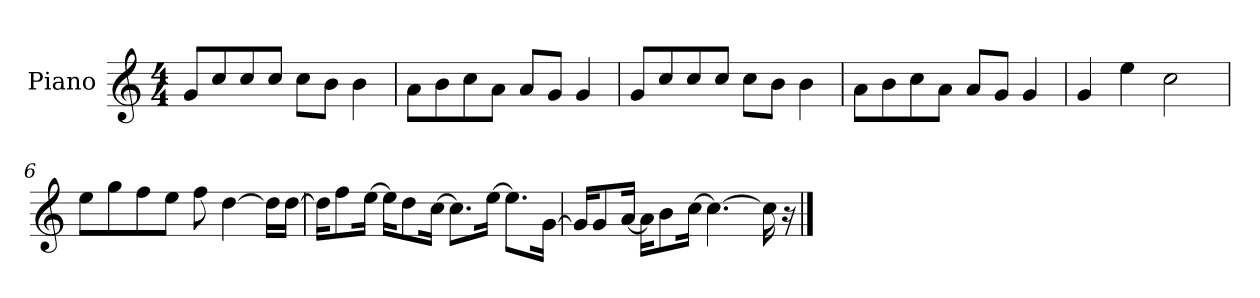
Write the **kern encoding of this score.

**kern
*part1
*staff1
*I"Piano
*I'P-no
*clefG2
*k[]
*M4/4
*MM90
=1
8g/L
8cc/
8cc/
8cc/J
8cc\L
8b\J
4b\
=2
8a\L
8b\
8cc\
8a\J
8a/L
8g/J
4g/
=3
8g/L
8cc/
8cc/
8cc/J
8cc\L
8b\J
4b\
=4
8a\L
8b\
8cc\
8a\J
8a/L
8g/J
4g/
=5
4g/
4ee\
2cc\
=6
8ee\L
8gg\
8ff\
8ee\J
8ff\
[4dd\
16dd\LL]
[16dd\JJ
!!LO:LB:g=z
=7
16dd\KL]
8ff\
[16ee\Jk
16ee\KL]
8dd\
[16cc\Jk
8.cc\L]
[16ee\Jk
8.ee\L]
[16g\Jk
=8
16g/KL]
8g/
[16a/Jk
16a\KL]
8b\
[16cc\Jk
4.cc\_
16cc\]
16r
==
*-
